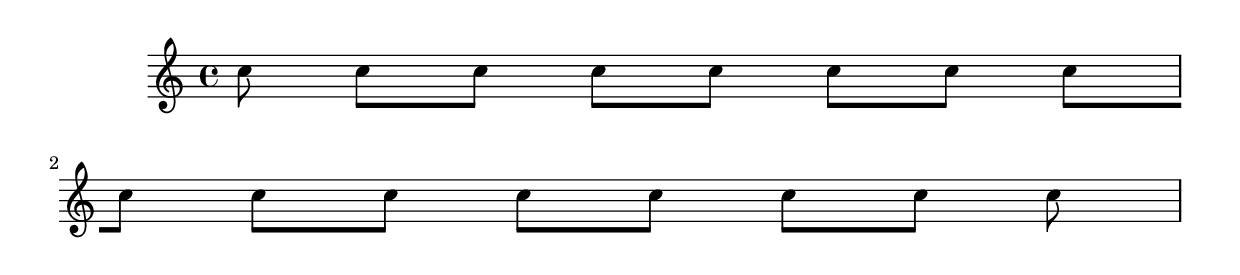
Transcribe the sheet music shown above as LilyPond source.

%% Do not edit this file; it is automatically
%% generated from LSR http://lsr.dsi.unimi.it
%% This file is in the public domain.
\version "2.13.31"

\header {
  lsrtags = "rhythms"

%% Translation of GIT committish: 0b55335aeca1de539bf1125b717e0c21bb6fa31b
  texidoces = "
Normalmente están prohibidos los saltos de línea si las barras
atraviesan las líneas divisorias.  Se puede cambiar este
comportamiento como se muestra aquí:

"
  doctitlees = "Barras que atraviesan saltos de línea"


%% Translation of GIT committish: 0a868be38a775ecb1ef935b079000cebbc64de40
texidocde = "
Zeilenumbrüche sind normalerweise während Balken verboten.  Das kann geändert
werden.

"
  doctitlede = "Balken über Zeilenumbrüche"



%% Translation of GIT committish: 708e0d9c660856b19929736ca18a6f9d68539c60

  texidocfr = "
Il est normalement impensable qu'un saut de ligne tombe au milieu d'une
ligature.  LilyPond permet néanmoins de l'obtenir.

"
  doctitlefr = "Ligature au moment d'un saut de ligne"

  texidoc = "
Line breaks are normally forbidden when beams cross bar lines. This
behavior can be changed as shown:

"
  doctitle = "Beams across line breaks"
} % begin verbatim

\relative c'' {
  \override Beam #'breakable = ##t
  c8 c[ c] c[ c] c[ c] c[ \break
  c8] c[ c] c[ c] c[ c] c
}


